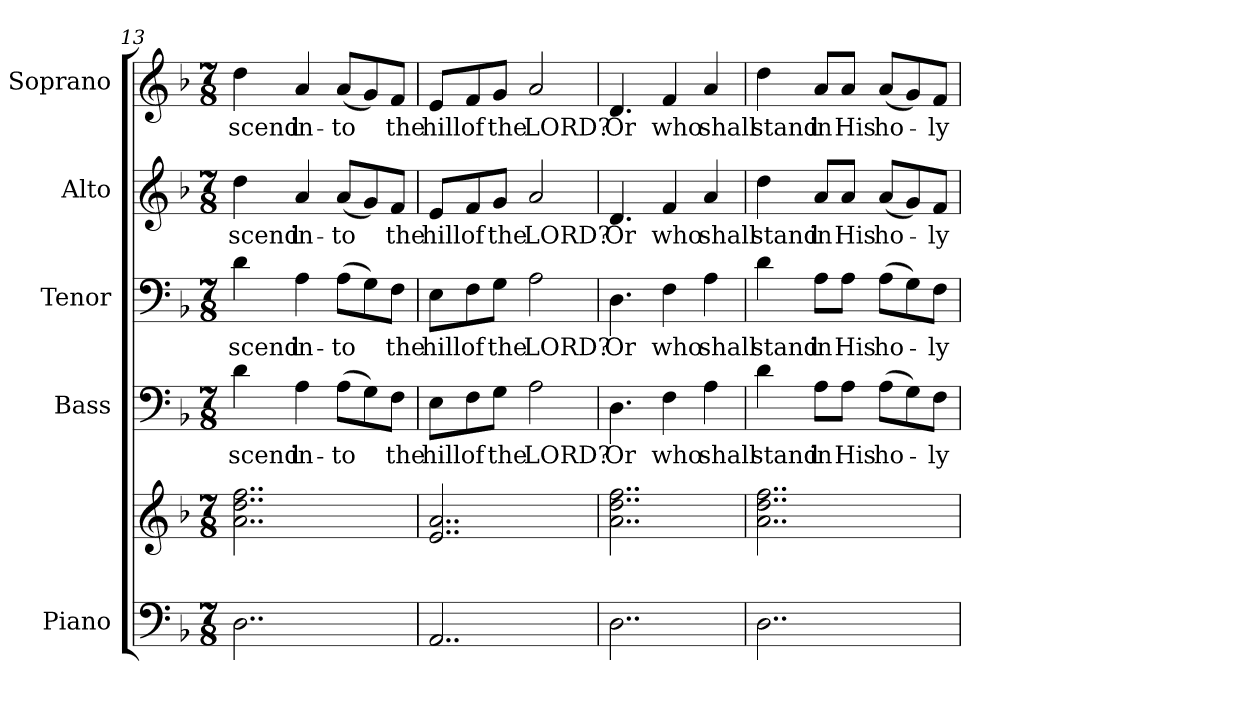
**kern	**kern	**kern	**text	**kern	**text	**kern	**text	**kern	**text
*part5	*part5	*part4	*part4	*part3	*part3	*part2	*part2	*part1	*part1
*staff6	*staff5	*staff4	*staff4	*staff3	*staff3	*staff2	*staff2	*staff1	*staff1
*I"Piano	*	*I"Bass	*	*I"Tenor	*	*I"Alto	*	*I"Soprano	*
*I'Pno.	*	*I'B.	*	*I'T.	*	*I'A.	*	*I'S.	*
!!LO:PB:g=z
*clefF4	*clefG2	*clefF4	*	*clefF4	*	*clefG2	*	*clefG2	*
*k[b-]	*k[b-]	*k[b-]	*	*k[b-]	*	*k[b-]	*	*k[b-]	*
*d:	*d:	*d:	*	*d:	*	*d:	*	*d:	*
*M7/8	*M7/8	*M7/8	*	*M7/8	*	*M7/8	*	*M7/8	*
=13	=13	=13	=13	=13	=13	=13	=13	=13	=13
!	!	!	!LO:LY:b:color=#000000	!	!	!	!	!	!
!	!	!	!	!	!LO:LY:b:color=#000000	!	!	!	!
!	!	!	!	!	!	!	!LO:LY:b:color=#000000	!	!
!	!	!	!	!	!	!	!	!	!LO:LY:b:color=#000000
2..Di\	2..ai\ 2..ddi 2..ffi	4di\	-scend	4di\	-scend	4ddi\	-scend	4ddi\	-scend
!	!	!	!LO:LY:b:color=#000000	!	!	!	!	!	!
!	!	!	!	!	!LO:LY:b:color=#000000	!	!	!	!
!	!	!	!	!	!	!	!LO:LY:b:color=#000000	!	!
!	!	!	!	!	!	!	!	!	!LO:LY:b:color=#000000
.	.	4Ai\	in-	4Ai\	in-	4ai/	in-	4ai/	in-
!	!	!	!LO:LY:b:color=#000000	!	!	!	!	!	!
!	!	!	!	!	!LO:LY:b:color=#000000	!	!	!	!
!	!	!	!	!	!	!	!LO:LY:b:color=#000000	!	!
!	!	!	!	!	!	!	!	!	!LO:LY:b:color=#000000
.	.	(8Ai\L	-to	(8Ai\L	-to	(8ai/L	-to	(8ai/L	-to
.	.	8Gi\)	.	8Gi\)	.	8gi/)	.	8gi/)	.
!	!	!	!LO:LY:b:color=#000000	!	!	!	!	!	!
!	!	!	!	!	!LO:LY:b:color=#000000	!	!	!	!
!	!	!	!	!	!	!	!LO:LY:b:color=#000000	!	!
!	!	!	!	!	!	!	!	!	!LO:LY:b:color=#000000
.	.	8Fi\J	the	8Fi\J	the	8fi/J	the	8fi/J	the
=14	=14	=14	=14	=14	=14	=14	=14	=14	=14
!	!	!	!LO:LY:b:color=#000000	!	!	!	!	!	!
!	!	!	!	!	!LO:LY:b:color=#000000	!	!	!	!
!	!	!	!	!	!	!	!LO:LY:b:color=#000000	!	!
!	!	!	!	!	!	!	!	!	!LO:LY:b:color=#000000
2..AAi/	2..ei/ 2..ai	8Ei\L	hill	8Ei\L	hill	8ei/L	hill	8ei/L	hill
!	!	!	!LO:LY:b:color=#000000	!	!	!	!	!	!
!	!	!	!	!	!LO:LY:b:color=#000000	!	!	!	!
!	!	!	!	!	!	!	!LO:LY:b:color=#000000	!	!
!	!	!	!	!	!	!	!	!	!LO:LY:b:color=#000000
.	.	8Fi\	of	8Fi\	of	8fi/	of	8fi/	of
!	!	!	!LO:LY:b:color=#000000	!	!	!	!	!	!
!	!	!	!	!	!LO:LY:b:color=#000000	!	!	!	!
!	!	!	!	!	!	!	!LO:LY:b:color=#000000	!	!
!	!	!	!	!	!	!	!	!	!LO:LY:b:color=#000000
.	.	8Gi\J	the	8Gi\J	the	8gi/J	the	8gi/J	the
!	!	!	!LO:LY:b:color=#000000	!	!	!	!	!	!
!	!	!	!	!	!LO:LY:b:color=#000000	!	!	!	!
!	!	!	!	!	!	!	!LO:LY:b:color=#000000	!	!
!	!	!	!	!	!	!	!	!	!LO:LY:b:color=#000000
.	.	2Ai\	LORD?	2Ai\	LORD?	2ai/	LORD?	2ai/	LORD?
=15	=15	=15	=15	=15	=15	=15	=15	=15	=15
!	!	!	!LO:LY:b:color=#000000	!	!	!	!	!	!
!	!	!	!	!	!LO:LY:b:color=#000000	!	!	!	!
!	!	!	!	!	!	!	!LO:LY:b:color=#000000	!	!
!	!	!	!	!	!	!	!	!	!LO:LY:b:color=#000000
2..Di\	2..ai\ 2..ddi 2..ffi	4.Di\	Or	4.Di\	Or	4.di/	Or	4.di/	Or
!	!	!	!LO:LY:b:color=#000000	!	!	!	!	!	!
!	!	!	!	!	!LO:LY:b:color=#000000	!	!	!	!
!	!	!	!	!	!	!	!LO:LY:b:color=#000000	!	!
!	!	!	!	!	!	!	!	!	!LO:LY:b:color=#000000
.	.	4Fi\	who	4Fi\	who	4fi/	who	4fi/	who
!	!	!	!LO:LY:b:color=#000000	!	!	!	!	!	!
!	!	!	!	!	!LO:LY:b:color=#000000	!	!	!	!
!	!	!	!	!	!	!	!LO:LY:b:color=#000000	!	!
!	!	!	!	!	!	!	!	!	!LO:LY:b:color=#000000
.	.	4Ai\	shall	4Ai\	shall	4ai/	shall	4ai/	shall
=16	=16	=16	=16	=16	=16	=16	=16	=16	=16
!	!	!	!LO:LY:b:color=#000000	!	!	!	!	!	!
!	!	!	!	!	!LO:LY:b:color=#000000	!	!	!	!
!	!	!	!	!	!	!	!LO:LY:b:color=#000000	!	!
!	!	!	!	!	!	!	!	!	!LO:LY:b:color=#000000
2..Di\	2..ai\ 2..ddi 2..ffi	4di\	stand	4di\	stand	4ddi\	stand	4ddi\	stand
!	!	!	!LO:LY:b:color=#000000	!	!	!	!	!	!
!	!	!	!	!	!LO:LY:b:color=#000000	!	!	!	!
!	!	!	!	!	!	!	!LO:LY:b:color=#000000	!	!
!	!	!	!	!	!	!	!	!	!LO:LY:b:color=#000000
.	.	8Ai\L	in	8Ai\L	in	8ai/L	in	8ai/L	in
!	!	!	!LO:LY:b:color=#000000	!	!	!	!	!	!
!	!	!	!	!	!LO:LY:b:color=#000000	!	!	!	!
!	!	!	!	!	!	!	!LO:LY:b:color=#000000	!	!
!	!	!	!	!	!	!	!	!	!LO:LY:b:color=#000000
.	.	8Ai\J	His	8Ai\J	His	8ai/J	His	8ai/J	His
!	!	!	!LO:LY:b:color=#000000	!	!	!	!	!	!
!	!	!	!	!	!LO:LY:b:color=#000000	!	!	!	!
!	!	!	!	!	!	!	!LO:LY:b:color=#000000	!	!
!	!	!	!	!	!	!	!	!	!LO:LY:b:color=#000000
.	.	(8Ai\L	ho-	(8Ai\L	ho-	(8ai/L	ho-	(8ai/L	ho-
.	.	8Gi\)	.	8Gi\)	.	8gi/)	.	8gi/)	.
!	!	!	!LO:LY:b:color=#000000	!	!	!	!	!	!
!	!	!	!	!	!LO:LY:b:color=#000000	!	!	!	!
!	!	!	!	!	!	!	!LO:LY:b:color=#000000	!	!
!	!	!	!	!	!	!	!	!	!LO:LY:b:color=#000000
.	.	8Fi\J	-ly	8Fi\J	-ly	8fi/J	-ly	8fi/J	-ly
=	=	=	=	=	=	=	=	=	=
*-	*-	*-	*-	*-	*-	*-	*-	*-	*-
